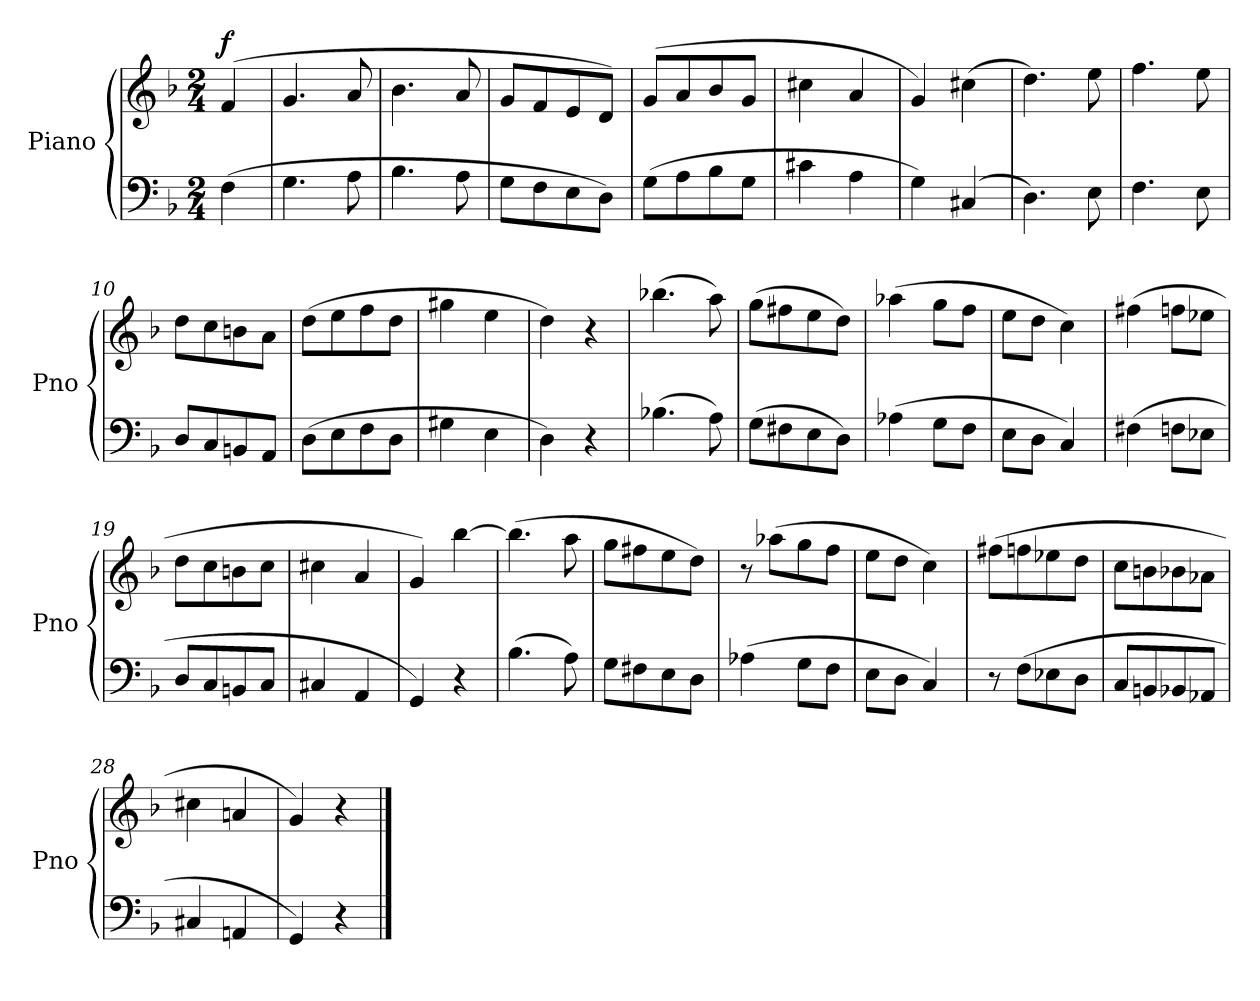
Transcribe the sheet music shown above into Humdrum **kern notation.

**kern	**kern	**dynam
*part2	*part1	*part1
*staff2	*staff1	*staff1
*I"Piano	*I"Piano	*
*I'Pno	*I'Pno	*
*clefF4	*clefG2	*
*k[b-]	*k[b-]	*
*M2/4	*M2/4	*
*MM100	*MM100	*
=1	=1	=1
!	!	!LO:DY:a
(4F\	(4f/	f
=2	=2	=2
4.G\	4.g/	.
8A\	8a/	.
=3	=3	=3
4.B-\	4.b-\	.
8A\	8a/	.
=4	=4	=4
8G\L	8g/L	.
8F\	8f/	.
8E\	8e/	.
8D\J)	8d/J)	.
=5	=5	=5
(8G\L	(8g/L	.
8A\	8a/	.
8B-\	8b-/	.
8G\J	8g/J	.
=6	=6	=6
4c#X\	4cc#X\	.
4A\	4a/	.
=7	=7	=7
4G\)	4g/)	.
(4C#X/	(4cc#X\	.
!!LO:LB:g=z
=8	=8	=8
4.D\)	4.dd\)	.
8E\	8ee\	.
=9	=9	=9
4.F\	4.ff\	.
8E\	8ee\	.
=10	=10	=10
8D/L	8dd\L	.
8C/	8cc\	.
8BBn/	8bn\	.
8AA/J	8a\J	.
=11	=11	=11
(8D\L	(8dd\L	.
8E\	8ee\	.
8F\	8ff\	.
8D\J	8dd\J	.
=12	=12	=12
4G#X\	4gg#X\	.
4E\	4ee\	.
=13	=13	=13
4D\)	4dd\)	.
4r	4r	.
=14	=14	=14
(4.B-X\	(4.bb-X\	.
8A\)	8aa\)	.
!!LO:LB:g=z
=15	=15	=15
(8G\L	(8gg\L	.
8F#X\	8ff#X\	.
8E\	8ee\	.
8D\J)	8dd\J)	.
=16	=16	=16
(4A-X\	(4aa-X\	.
8G\L	8gg\L	.
8F\J	8ff\J	.
=17	=17	=17
8E\L	8ee\L	.
8D\J	8dd\J	.
4C/)	4cc\)	.
=18	=18	=18
(4F#X\	(4ff#X\	.
8Fn\L	8ffn\L	.
8E-X\J	8ee-X\J	.
=19	=19	=19
8D/L	8dd\L	.
8C/	8cc\	.
8BBn/	8bn\	.
8C/J	8cc\J	.
=20	=20	=20
4C#X/	4cc#X\	.
4AA/	4a/	.
=21	=21	=21
4GG/)	4g/)	.
4r	[4bb-\	.
!!LO:LB:g=z
=22	=22	=22
(4.B-\	(4.bb-\]	.
8A\)	8aa\	.
=23	=23	=23
8G\L	8gg\L	.
8F#X\	8ff#X\	.
8E\	8ee\	.
8D\J	8dd\J)	.
=24	=24	=24
(4A-X\	8r	.
.	(8aa-X\L	.
8G\L	8gg\	.
8F\J	8ff\J	.
=25	=25	=25
8E\L	8ee\L	.
8D\J	8dd\J	.
4C/)	4cc\)	.
=26	=26	=26
8r	(8ff#X\L	.
(8F\L	8ffn\	.
8E-X\	8ee-X\	.
8D\J	8dd\J	.
=27	=27	=27
8C/L	8cc\L	.
8BBn/	8bn\	.
8BB-X/	8b-X\	.
8AA-X/J	8a-X\J	.
=28	=28	=28
4C#X/	4cc#X\	.
4AAn/	4an/	.
=29	=29	=29
4GG/)	4g/)	.
4r	4r	.
==	==	==
*-	*-	*-
